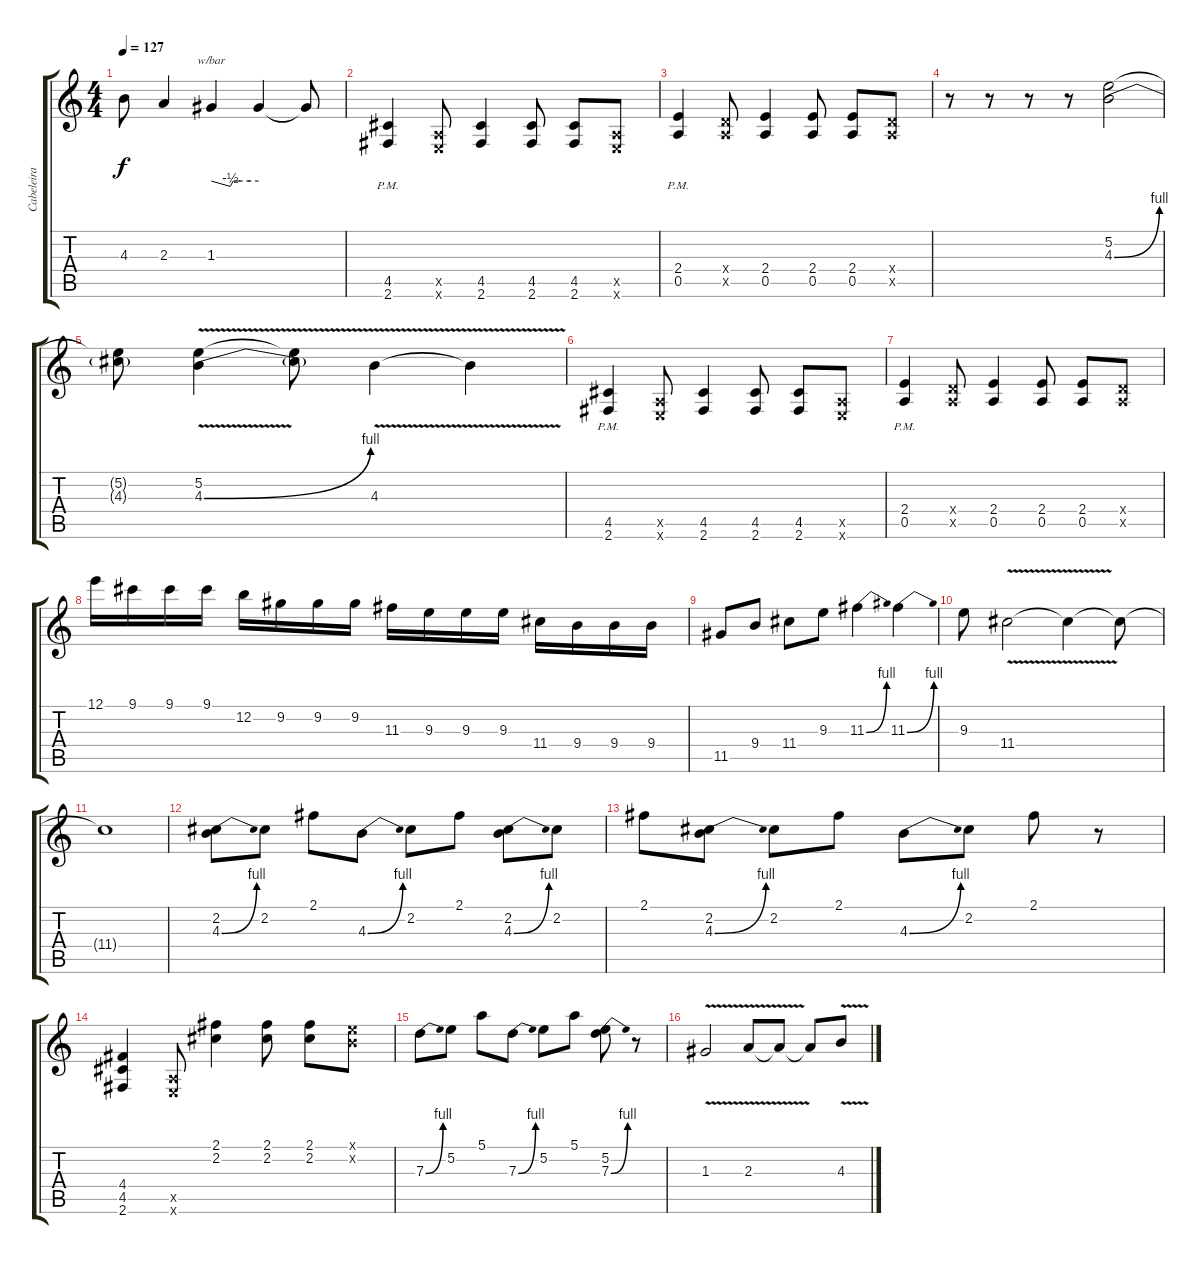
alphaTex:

\track ("Cabeleira" "Cabeleira") {instrument overdrivenguitar}
\staff {score tabs}
\tuning (E4 B3 G3 D3 A2 E2) {hide}
\ts (4 4)
\tempo 127
\clef g2
\ks c
4.3{t}.8{dy f} 2.3.4 1.3.4{tbe (custom default 0 0 24 -2 28 0 34 0 37 0 49 0 60 0)} 1.3{t}.4 1.3{t}.8 |
(4.5 2.6{pm}).4{instrument electricguitarmuted} (0.5{x} 0.6{x}).8 (4.5 2.6).4 (4.5 2.6).8 (4.5 2.6).8 (0.5{x} 0.6{x}).8 |
(2.4 0.5{pm}).4 (0.4{x} 0.5{x}).8 (2.4 0.5).4 (2.4 0.5).8 (2.4 0.5).8 (0.4{x} 0.5{x}).8 |
r.8{instrument overdrivenguitar} r.8 r.8 r.8 (5.2 4.3{be (bend 0 0 60 4)}).2 |
(5.2{t} 4.3{t}).8 (5.2 4.3{be (bend 0 0 60 4) v}).4 (5.2{t} 4.3{t}).8 4.3{v}.4 4.3{t}.4 |
(4.5 2.6{pm}).4{instrument electricguitarmuted} (0.5{x} 0.6{x}).8 (4.5 2.6).4 (4.5 2.6).8 (4.5 2.6).8 (0.5{x} 0.6{x}).8 |
(2.4{pm} 0.5).4 (0.4{x} 0.5{x}).8 (2.4 0.5).4 (2.4 0.5).8 (2.4 0.5).8 (0.4{x} 0.5{x}).8{instrument overdrivenguitar} |
12.1.16 9.1.16 9.1.16 9.1.16 12.2.16 9.2.16 9.2.16 9.2.16 11.3.16 9.3.16 9.3.16 9.3.16 11.4.16 9.4.16 9.4.16 9.4.16 |
11.5.8 9.4.8 11.4.8 9.3.8 11.3{be (bend 0 0 60 4)}.4 11.3{be (bend 0 0 60 4)}.4 |
9.3.8 11.4{v}.2 11.4{t}.4 11.4{t}.8 |
11.4{t}.1 |
(2.2 4.3{be (bend 0 0 60 4)}).8 2.2.8 2.1.8 4.3{be (bend 0 0 60 4)}.8 2.2.8 2.1.8 (2.2 4.3{be (bend 0 0 60 4)}).8 2.2.8 |
2.1.8 (2.2 4.3{be (bend 0 0 60 4)}).8 2.2.8 2.1.8 4.3{be (bend 0 0 60 4)}.8 2.2.8 2.1.8 r.8 |
(4.4 4.5 2.6).4 (0.5{x} 0.6{x}).8 (2.1 2.2).4 (2.1 2.2).8 (2.1 2.2).8 (0.1{x} 0.2{x}).8 |
7.3{be (bend 0 0 60 4)}.8 5.2.8 5.1.8 7.3{be (bend 0 0 60 4)}.8 5.2.8 5.1.8 (5.2 7.3{be (bend 0 0 60 4)}).8 r.8 |
1.3{v}.2 2.3{v}.8 2.3{t}.8 2.3{t}.8 4.3{v}.8
